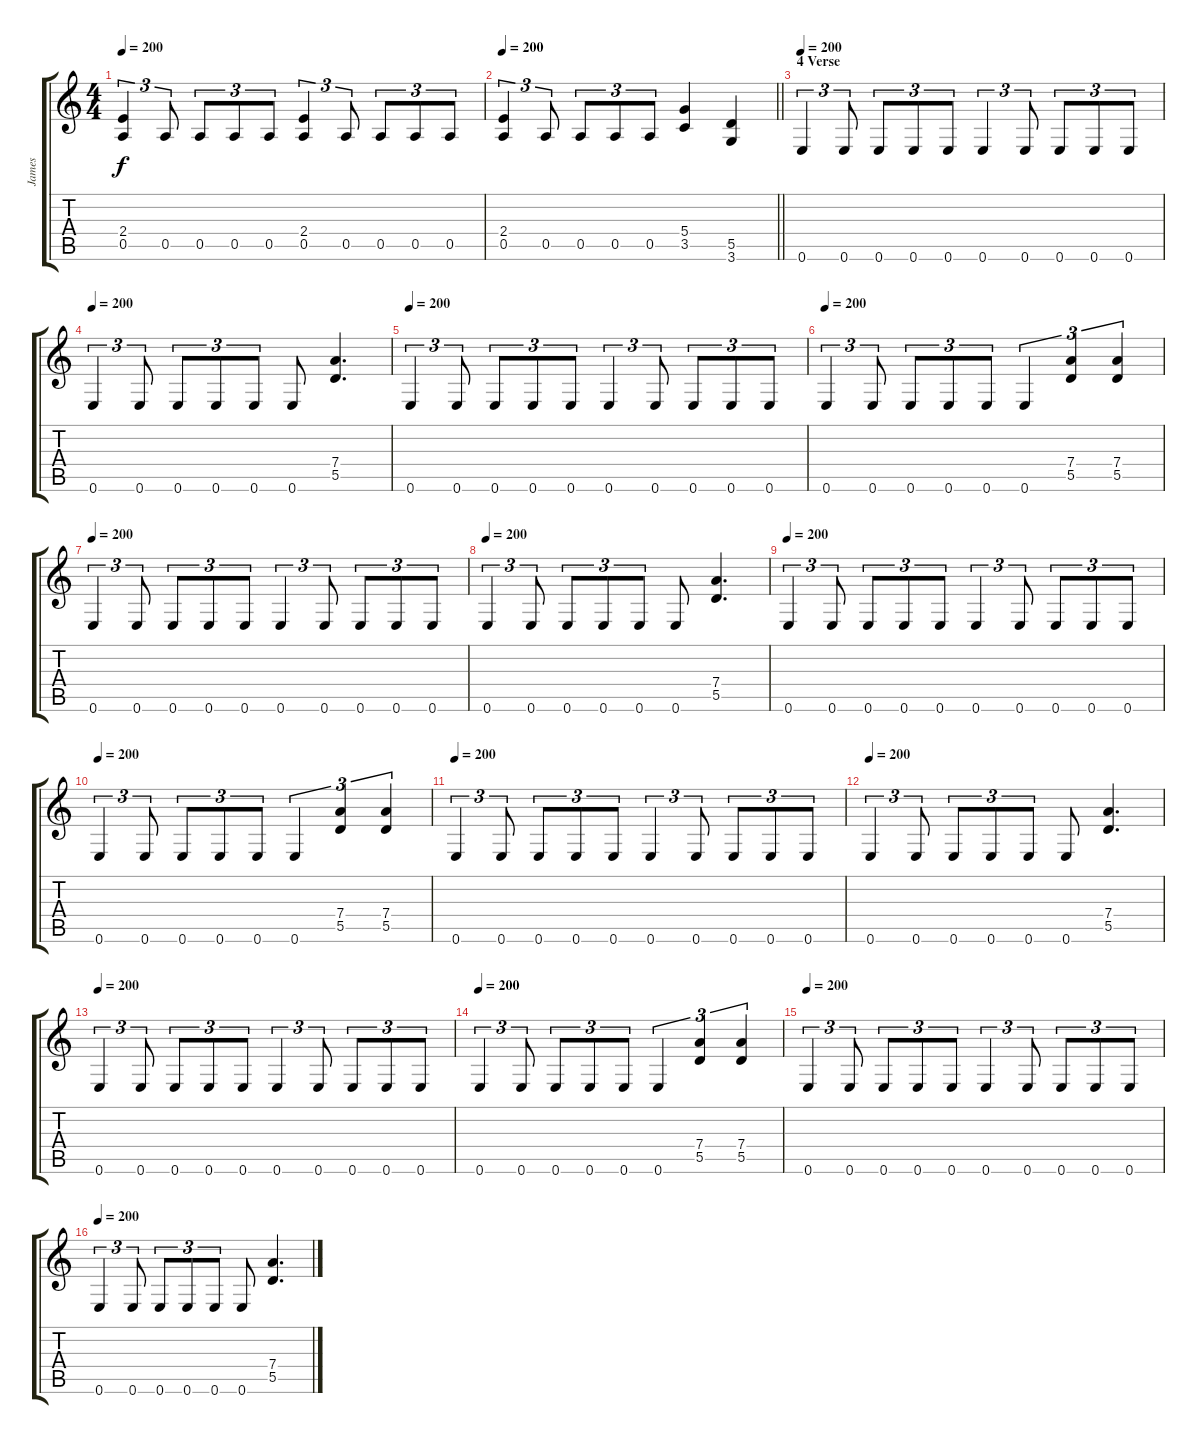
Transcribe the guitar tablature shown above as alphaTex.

\track ("James" "James") {instrument distortionguitar}
\staff {score tabs}
\tuning (E4 B3 G3 D3 A2 E2) {hide}
\ts (4 4)
\tempo 200
\clef g2
\ks c
(2.4 0.5).4{tu (3 2) dy f} 0.5.8{tu (3 2)} 0.5.8{tu (3 2)} 0.5.8{tu (3 2)} 0.5.8{tu (3 2)} (2.4 0.5).4{tu (3 2)} 0.5.8{tu (3 2)} 0.5.8{tu (3 2)} 0.5.8{tu (3 2)} 0.5.8{tu (3 2)} |
\tempo 200
\barLineRight lightlight
(2.4 0.5).4{tu (3 2)} 0.5.8{tu (3 2)} 0.5.8{tu (3 2)} 0.5.8{tu (3 2)} 0.5.8{tu (3 2)} (5.4 3.5).4 (5.5 3.6).4 |
\section ("" "4 Verse")
\tempo 200
0.6.4{tu (3 2)} 0.6.8{tu (3 2)} 0.6.8{tu (3 2)} 0.6.8{tu (3 2)} 0.6.8{tu (3 2)} 0.6.4{tu (3 2)} 0.6.8{tu (3 2)} 0.6.8{tu (3 2)} 0.6.8{tu (3 2)} 0.6.8{tu (3 2)} |
\tempo 200
0.6.4{tu (3 2)} 0.6.8{tu (3 2)} 0.6.8{tu (3 2)} 0.6.8{tu (3 2)} 0.6.8{tu (3 2)} 0.6.8 (7.4 5.5).4{d} |
\tempo 200
0.6.4{tu (3 2)} 0.6.8{tu (3 2)} 0.6.8{tu (3 2)} 0.6.8{tu (3 2)} 0.6.8{tu (3 2)} 0.6.4{tu (3 2)} 0.6.8{tu (3 2)} 0.6.8{tu (3 2)} 0.6.8{tu (3 2)} 0.6.8{tu (3 2)} |
\tempo 200
0.6.4{tu (3 2)} 0.6.8{tu (3 2)} 0.6.8{tu (3 2)} 0.6.8{tu (3 2)} 0.6.8{tu (3 2)} 0.6.4{tu (3 2)} (7.4 5.5).4{tu (3 2)} (7.4 5.5).4{tu (3 2)} |
\tempo 200
0.6.4{tu (3 2)} 0.6.8{tu (3 2)} 0.6.8{tu (3 2)} 0.6.8{tu (3 2)} 0.6.8{tu (3 2)} 0.6.4{tu (3 2)} 0.6.8{tu (3 2)} 0.6.8{tu (3 2)} 0.6.8{tu (3 2)} 0.6.8{tu (3 2)} |
\tempo 200
0.6.4{tu (3 2)} 0.6.8{tu (3 2)} 0.6.8{tu (3 2)} 0.6.8{tu (3 2)} 0.6.8{tu (3 2)} 0.6.8 (7.4 5.5).4{d} |
\tempo 200
0.6.4{tu (3 2)} 0.6.8{tu (3 2)} 0.6.8{tu (3 2)} 0.6.8{tu (3 2)} 0.6.8{tu (3 2)} 0.6.4{tu (3 2)} 0.6.8{tu (3 2)} 0.6.8{tu (3 2)} 0.6.8{tu (3 2)} 0.6.8{tu (3 2)} |
\tempo 200
0.6.4{tu (3 2)} 0.6.8{tu (3 2)} 0.6.8{tu (3 2)} 0.6.8{tu (3 2)} 0.6.8{tu (3 2)} 0.6.4{tu (3 2)} (7.4 5.5).4{tu (3 2)} (7.4 5.5).4{tu (3 2)} |
\tempo 200
0.6.4{tu (3 2)} 0.6.8{tu (3 2)} 0.6.8{tu (3 2)} 0.6.8{tu (3 2)} 0.6.8{tu (3 2)} 0.6.4{tu (3 2)} 0.6.8{tu (3 2)} 0.6.8{tu (3 2)} 0.6.8{tu (3 2)} 0.6.8{tu (3 2)} |
\tempo 200
0.6.4{tu (3 2)} 0.6.8{tu (3 2)} 0.6.8{tu (3 2)} 0.6.8{tu (3 2)} 0.6.8{tu (3 2)} 0.6.8 (7.4 5.5).4{d} |
\tempo 200
0.6.4{tu (3 2)} 0.6.8{tu (3 2)} 0.6.8{tu (3 2)} 0.6.8{tu (3 2)} 0.6.8{tu (3 2)} 0.6.4{tu (3 2)} 0.6.8{tu (3 2)} 0.6.8{tu (3 2)} 0.6.8{tu (3 2)} 0.6.8{tu (3 2)} |
\tempo 200
0.6.4{tu (3 2)} 0.6.8{tu (3 2)} 0.6.8{tu (3 2)} 0.6.8{tu (3 2)} 0.6.8{tu (3 2)} 0.6.4{tu (3 2)} (7.4 5.5).4{tu (3 2)} (7.4 5.5).4{tu (3 2)} |
\tempo 200
0.6.4{tu (3 2)} 0.6.8{tu (3 2)} 0.6.8{tu (3 2)} 0.6.8{tu (3 2)} 0.6.8{tu (3 2)} 0.6.4{tu (3 2)} 0.6.8{tu (3 2)} 0.6.8{tu (3 2)} 0.6.8{tu (3 2)} 0.6.8{tu (3 2)} |
\tempo 200
0.6.4{tu (3 2)} 0.6.8{tu (3 2)} 0.6.8{tu (3 2)} 0.6.8{tu (3 2)} 0.6.8{tu (3 2)} 0.6.8 (7.4 5.5).4{d}
